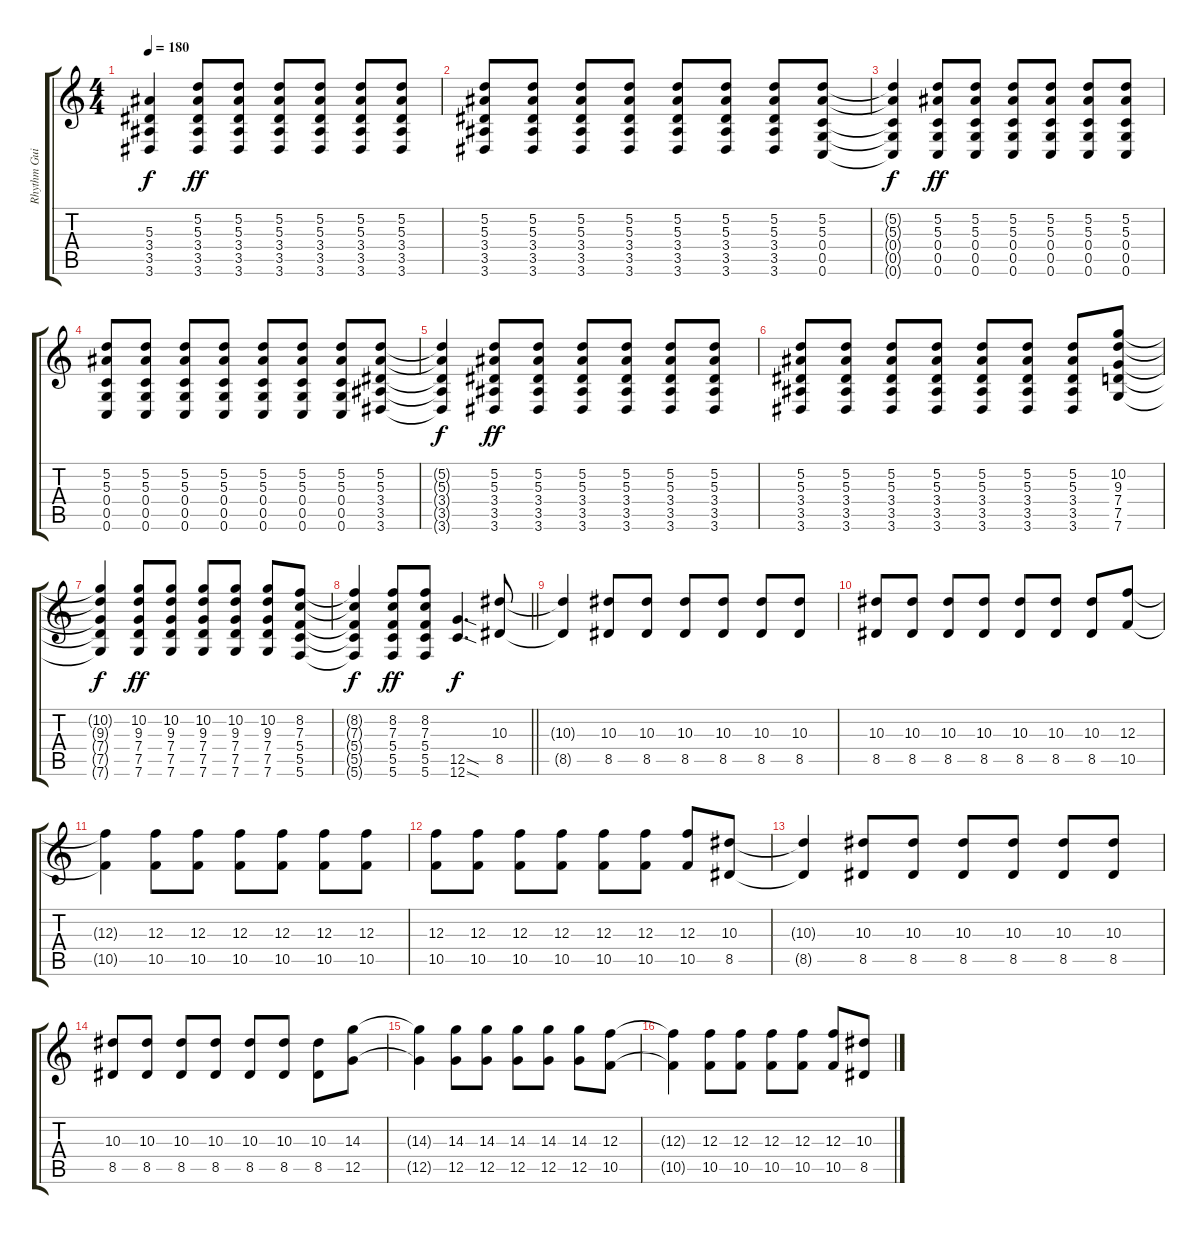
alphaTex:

\track ("Rhythm Guitar" "Rhythm Gui") {solo instrument distortionguitar}
\staff {score tabs}
\tuning (D4 A3 F3 C3 G2 C2) {hide}
\ts (4 4)
\tempo 180
\clef g2
\ks c
(5.3{t} 3.4{t} 3.5{t} 3.6{t}).4{dy f} (5.2 5.3 3.4 3.5 3.6).8{dy ff} (5.2 5.3 3.4 3.5 3.6).8 (5.2 5.3 3.4 3.5 3.6).8 (5.2 5.3 3.4 3.5 3.6).8 (5.2 5.3 3.4 3.5 3.6).8 (5.2 5.3 3.4 3.5 3.6).8 |
(5.2 5.3 3.4 3.5 3.6).8 (5.2 5.3 3.4 3.5 3.6).8 (5.2 5.3 3.4 3.5 3.6).8 (5.2 5.3 3.4 3.5 3.6).8 (5.2 5.3 3.4 3.5 3.6).8 (5.2 5.3 3.4 3.5 3.6).8 (5.2 5.3 3.4 3.5 3.6).8 (5.2 5.3 0.4 0.5 0.6).8 |
(5.2{t} 5.3{t} 0.4{t} 0.5{t} 0.6{t}).4{dy f} (5.2 5.3 0.4 0.5 0.6).8{dy ff} (5.2 5.3 0.4 0.5 0.6).8 (5.2 5.3 0.4 0.5 0.6).8 (5.2 5.3 0.4 0.5 0.6).8 (5.2 5.3 0.4 0.5 0.6).8 (5.2 5.3 0.4 0.5 0.6).8 |
(5.2 5.3 0.4 0.5 0.6).8 (5.2 5.3 0.4 0.5 0.6).8 (5.2 5.3 0.4 0.5 0.6).8 (5.2 5.3 0.4 0.5 0.6).8 (5.2 5.3 0.4 0.5 0.6).8 (5.2 5.3 0.4 0.5 0.6).8 (5.2 5.3 0.4 0.5 0.6).8 (5.2 5.3 3.4 3.5 3.6).8 |
(5.2{t} 5.3{t} 3.4{t} 3.5{t} 3.6{t}).4{dy f} (5.2 5.3 3.4 3.5 3.6).8{dy ff} (5.2 5.3 3.4 3.5 3.6).8 (5.2 5.3 3.4 3.5 3.6).8 (5.2 5.3 3.4 3.5 3.6).8 (5.2 5.3 3.4 3.5 3.6).8 (5.2 5.3 3.4 3.5 3.6).8 |
(5.2 5.3 3.4 3.5 3.6).8 (5.2 5.3 3.4 3.5 3.6).8 (5.2 5.3 3.4 3.5 3.6).8 (5.2 5.3 3.4 3.5 3.6).8 (5.2 5.3 3.4 3.5 3.6).8 (5.2 5.3 3.4 3.5 3.6).8 (5.2 5.3 3.4 3.5 3.6).8 (10.2 9.3 7.4 7.5 7.6).8 |
(10.2{t} 9.3{t} 7.4{t} 7.5{t} 7.6{t}).4{dy f} (10.2 9.3 7.4 7.5 7.6).8{dy ff} (10.2 9.3 7.4 7.5 7.6).8 (10.2 9.3 7.4 7.5 7.6).8 (10.2 9.3 7.4 7.5 7.6).8 (10.2 9.3 7.4 7.5 7.6).8 (8.2 7.3 5.4 5.5 5.6).8 |
\barLineRight lightlight
(8.2{t} 7.3{t} 5.4{t} 5.5{t} 5.6{t}).4{dy f} (8.2 7.3 5.4 5.5 5.6).8{dy ff} (8.2 7.3 5.4 5.5 5.6).8 (12.5{sod} 12.6{sod}).4{d dy f} (10.3 8.5).8 |
(10.3{t} 8.5{t}).4 (10.3 8.5).8 (10.3 8.5).8 (10.3 8.5).8 (10.3 8.5).8 (10.3 8.5).8 (10.3 8.5).8 |
(10.3 8.5).8 (10.3 8.5).8 (10.3 8.5).8 (10.3 8.5).8 (10.3 8.5).8 (10.3 8.5).8 (10.3 8.5).8 (12.3 10.5).8 |
(12.3{t} 10.5{t}).4 (12.3 10.5).8 (12.3 10.5).8 (12.3 10.5).8 (12.3 10.5).8 (12.3 10.5).8 (12.3 10.5).8 |
(12.3 10.5).8 (12.3 10.5).8 (12.3 10.5).8 (12.3 10.5).8 (12.3 10.5).8 (12.3 10.5).8 (12.3 10.5).8 (10.3 8.5).8 |
(10.3{t} 8.5{t}).4 (10.3 8.5).8 (10.3 8.5).8 (10.3 8.5).8 (10.3 8.5).8 (10.3 8.5).8 (10.3 8.5).8 |
(10.3 8.5).8 (10.3 8.5).8 (10.3 8.5).8 (10.3 8.5).8 (10.3 8.5).8 (10.3 8.5).8 (10.3 8.5).8 (14.3 12.5).8 |
(14.3{t} 12.5{t}).4 (14.3 12.5).8 (14.3 12.5).8 (14.3 12.5).8 (14.3 12.5).8 (14.3 12.5).8 (12.3 10.5).8 |
(12.3{t} 10.5{t}).4 (12.3 10.5).8 (12.3 10.5).8 (12.3 10.5).8 (12.3 10.5).8 (12.3 10.5).8 (10.3 8.5).8
